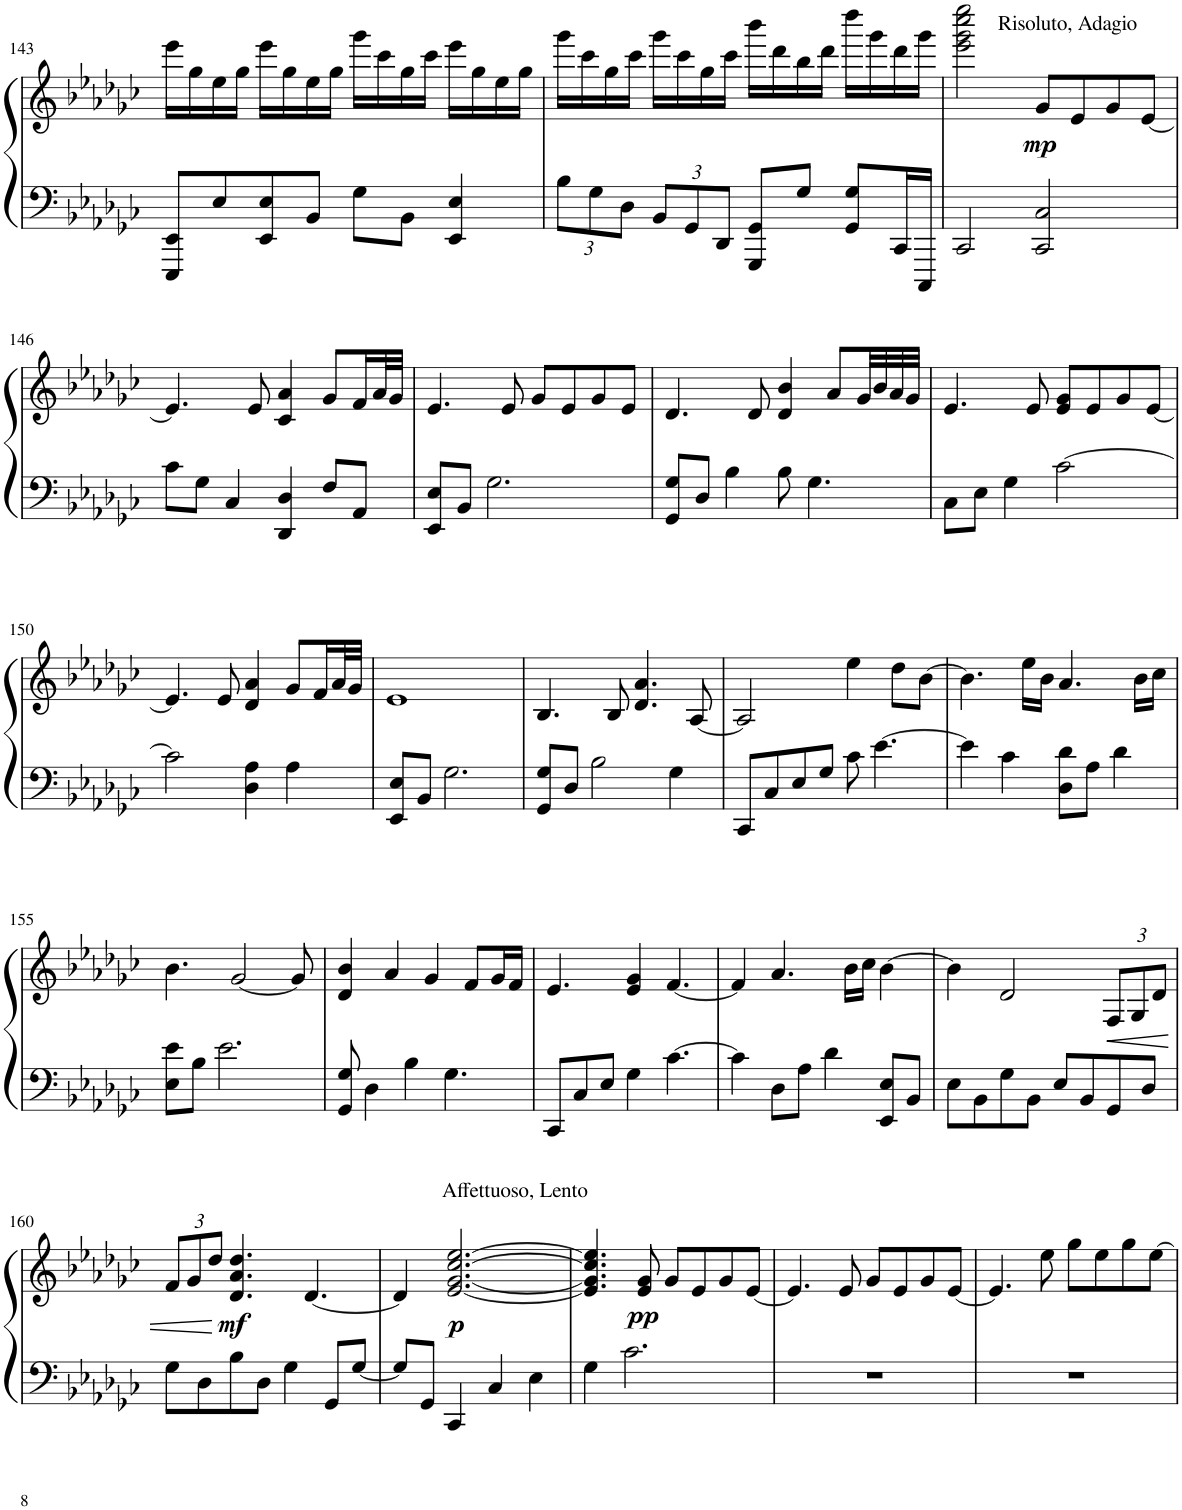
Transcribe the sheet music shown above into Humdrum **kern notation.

**kern	**kern	**dynam
*part1	*part1	*part1
*staff2	*staff1	*staff1/2
*I"Piano	*	*
*I'Pno.	*	*
!!LO:PB:g=z
*clefF4	*clefG2	*
*k[b-e-a-d-g-c-]	*k[b-e-a-d-g-c-]	*
*M4/4	*M4/4	*
=143	=143	=143
8EEE-/ 8EE-/L	16eee-\LL	.
.	16gg-\	.
8E-/	16ee-\	.
.	16gg-\JJ	.
8EE-/ 8E-/	16eee-\LL	.
.	16gg-\	.
8BB-/J	16ee-\	.
.	16gg-\JJ	.
8G-\L	16ggg-\LL	.
.	16ccc-\	.
8BB-\J	16gg-\	.
.	16ccc-\JJ	.
4EE-/ 4E-/	16eee-\LL	.
.	16gg-\	.
.	16ee-\	.
.	16gg-\JJ	.
=144	=144	=144
*Xbrackettup	*	*
12B-\L	16ggg-\LL	.
.	16ccc-\	.
12G-\	.	.
.	16gg-\	.
12D-\J	.	.
.	16ccc-\JJ	.
12BB-/L	16ggg-\LL	.
.	16ccc-\	.
12GG-/	.	.
.	16gg-\	.
12DD-/J	.	.
.	16ccc-\JJ	.
8GGG-/ 8GG-/L	16bbb-\LL	.
.	16ddd-\	.
8G-/J	16bb-\	.
.	16ddd-\JJ	.
8GG-/ 8G-/L	16dddd-\LL	.
.	16ggg-\	.
16CC-/L	16ddd-\	.
16CCC-/JJ	16ggg-\JJ	.
=145	=145	=145
!	!LO:TX:a:t=Risoluto, Adagio	!
2CC-/	2eee-\ 2ggg-\ 2cccc-\ 2eeee-\	.
!	!	!LO:DY:b
2CC-/ 2C-/	8g-/L	mp
.	8e-/	.
.	8g-/	.
.	[8e-/J	.
!!LO:LB:g=z
=146	=146	=146
8c-\L	4.e-/]	.
8G-\J	.	.
4C-/	.	.
.	8e-/	.
4DD-/ 4D-/	4c-/ 4a-/	.
8F/L	8g-/L	.
8AA-/J	16f/L	.
.	32a-/L	.
.	32g-/JJJ	.
=147	=147	=147
8EE-/ 8E-/L	4.e-/	.
8BB-/J	.	.
2.G-\	.	.
.	8e-/	.
.	8g-/L	.
.	8e-/	.
.	8g-/	.
.	8e-/J	.
=148	=148	=148
8GG-/ 8G-/L	4.d-/	.
8D-/J	.	.
4B-\	.	.
.	8d-/	.
8B-\	4d-/ 4b-/	.
4.G-\	.	.
.	8a-/L	.
.	32g-/LL	.
.	32b-/	.
.	32a-/	.
.	32g-/JJJ	.
=149	=149	=149
8C-\L	4.e-/	.
8E-\J	.	.
4G-\	.	.
.	8e-/	.
[2c-\	8e-/ 8g-/L	.
.	8e-/	.
.	8g-/	.
.	[8e-/J	.
!!LO:LB:g=z
=150	=150	=150
2c-\]	4.e-/]	.
.	8e-/	.
4D-\ 4A-\	4d-/ 4a-/	.
4A-\	8g-/L	.
.	16f/L	.
.	32a-/L	.
.	32g-/JJJ	.
=151	=151	=151
8EE-/ 8E-/L	1e-	.
8BB-/J	.	.
2.G-\	.	.
=152	=152	=152
8GG-/ 8G-/L	4.B-/	.
8D-/J	.	.
2B-\	.	.
.	8B-/	.
.	4.d-/ 4.a-/	.
4G-\	.	.
.	[8A-/	.
=153	=153	=153
8CC-/L	2A-/]	.
8C-/	.	.
8E-/	.	.
8G-/J	.	.
8c-\	4ee-\	.
[4.e-\	.	.
.	8dd-\L	.
.	[8b-\J	.
=154	=154	=154
4e-\]	4.b-\]	.
4c-\	.	.
.	16ee-\LL	.
.	16b-\JJ	.
8D-\ 8d-\L	4.a-/	.
8A-\J	.	.
4d-\	.	.
.	16b-\LL	.
.	16cc-\JJ	.
!!LO:LB:g=z
=155	=155	=155
8E-\ 8e-\L	4.b-\	.
8B-\J	.	.
2.e-\	.	.
.	[2g-/	.
.	8g-/]	.
=156	=156	=156
8GG-/ 8G-/	4d-/ 4b-/	.
4D-\	.	.
.	4a-/	.
4B-\	.	.
.	4g-/	.
4.G-\	.	.
.	8f/L	.
.	16g-/L	.
.	16f/JJ	.
=157	=157	=157
8CC-/L	4.e-/	.
8C-/	.	.
8E-/J	.	.
4G-\	4e-/ 4g-/	.
[4.c-\	[4.f/	.
=158	=158	=158
4c-\]	4f/]	.
8D-\L	4.a-/	.
8A-\J	.	.
4d-\	.	.
.	16b-\LL	.
.	16cc-\JJ	.
8EE-/ 8E-/L	[4b-\	.
8BB-/J	.	.
=159	=159	=159
8E-\L	4b-\]	.
8BB-\	.	.
8G-\	2d-/	.
8BB-\J	.	.
8E-/L	.	.
8BB-/	.	.
*	*Xbrackettup	*
!	!	!LO:HP:b
8GG-/	12F/L	<
.	12G-/	.
8D-/J	.	.
.	12d-/J	.
!!LO:LB:g=z
=160	=160	=160
8G-\L	12f/L	.
.	12g-/	.
8D-\	.	.
.	12dd-/J	.
!	!	!LO:DY:n=1:b
8B-\	4.d-/ 4.a-/ 4.dd-/	[ mf
8D-\J	.	.
4G-\	.	.
.	[4.d-/	.
8GG-/L	.	.
[8G-/J	.	.
=161	=161	=161
8G-/L]	4d-/]	.
8GG-/J	.	.
!	!LO:TX:a:t=Affettuoso, Lento	!
!	!	!LO:DY:b
4CC-/	[2.e-/ [2.g-/ [2.cc-/ [2.ee-/	p
4C-/	.	.
4E-\	.	.
=162	=162	=162
4G-\	4.e-/] 4.g-/] 4.cc-/] 4.ee-/]	.
2.c-\	.	.
!	!	!LO:DY:b
.	8e-/ 8g-/	pp
.	8g-/L	.
.	8e-/	.
.	8g-/	.
.	[8e-/J	.
=163	=163	=163
1r	4.e-/]	.
.	8e-/	.
.	8g-/L	.
.	8e-/	.
.	8g-/	.
.	[8e-/J	.
=164	=164	=164
1r	4.e-/]	.
.	8ee-\	.
.	8gg-\L	.
.	8ee-\	.
.	8gg-\	.
.	[8ee-\J	.
=	=	=
*-	*-	*-
